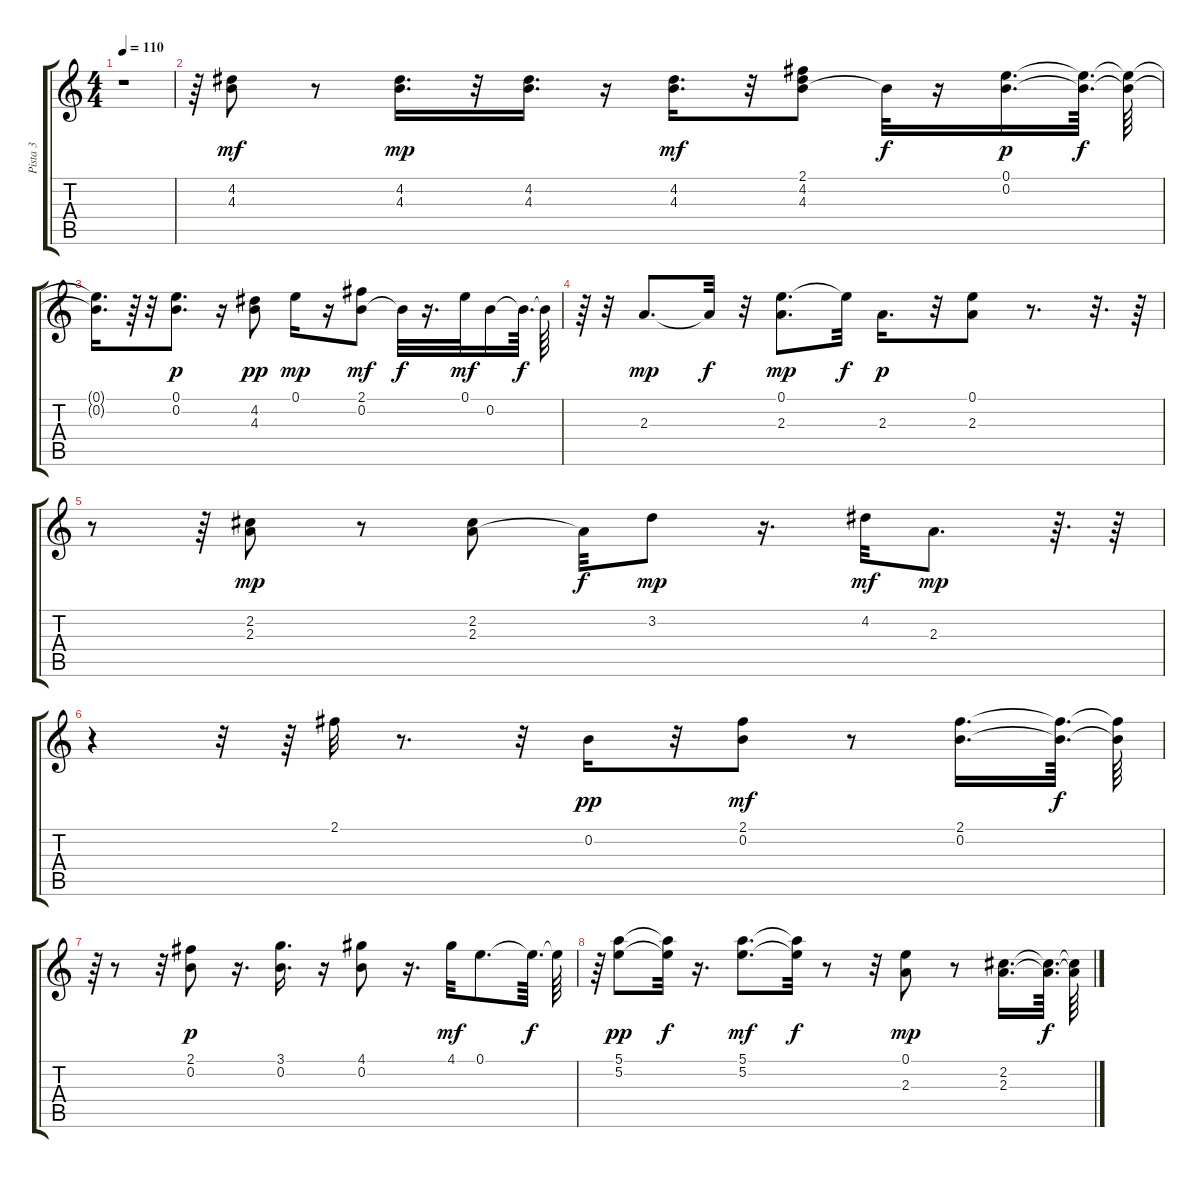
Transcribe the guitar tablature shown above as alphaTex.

\track ("Pista 3" "Pista 3") {solo instrument acousticguitarnylon}
\staff {score tabs}
\tuning (E4 B3 G3 D3 A2 E2) {hide}
\ts (4 4)
\tempo 110
\clef g2
\ks c
r.1{dy f} |
r.64 (4.2 4.3).8{dy mf} r.8 (4.2 4.3).16{d dy mp} r.32 (4.2 4.3).16{d} r.16 (4.2 4.3).16{d dy mf} r.32 (2.1 4.2 4.3).8 4.3{t}.32{dy f} r.16 (0.1 0.2).16{d dy p} (0.1{t} 0.2{t}).64{d dy f} (0.1{t} 0.2{t}).64 |
(0.1{t} 0.2{t}).16{d} r.64 r.32 (0.1 0.2).8{d dy p} r.16 (4.2 4.3).8{dy pp} 0.1.16{dy mp} r.16 (2.1 0.2).8{dy mf} 0.2{t}.32{dy f} r.16{d} 0.1.32{dy mf} 0.2.16 0.2{t}.64{d dy f} 0.2{t}.64 |
r.64 r.32 2.3.8{d dy mp} 2.3{t}.32{dy f} r.32 (0.1 2.3).8{d dy mp} 0.1{t}.32{dy f} 2.3.16{d dy p} r.32 (0.1 2.3).8 r.8{d} r.32{d} r.64 |
r.8 r.64 (2.2 2.3).8{dy mp} r.8 (2.2 2.3).8 2.3{t}.32{dy f} 3.2.8{dy mp} r.16{d} 4.2.32{dy mf} 2.3.8{d dy mp} r.64{d} r.64 |
r.4 r.32 r.64 2.1.32 r.8{d} r.32 0.2.16{dy pp} r.32 (2.1 0.2).8{dy mf} r.8 (2.1 0.2).16{d} (2.1{t} 0.2{t}).64{d dy f} (2.1{t} 0.2{t}).64 |
r.64 r.8 r.32 (2.1 0.2).8{dy p} r.16{d} (3.1 0.2).16{d} r.16 (4.1 0.2).8 r.16{d} 4.1.32{dy mf} 0.1.8{d} 0.1{t}.64{d dy f} 0.1{t}.64 |
r.64 (5.1 5.2).8{dy pp} (5.1{t} 5.2{t}).32{dy f} r.16{d} (5.1 5.2).8{d dy mf} (5.1{t} 5.2{t}).32{dy f} r.8 r.32 (0.1 2.3).8{dy mp} r.8 (2.2 2.3).16{d} (2.2{t} 2.3{t}).64{d dy f} (2.2{t} 2.3{t}).64
